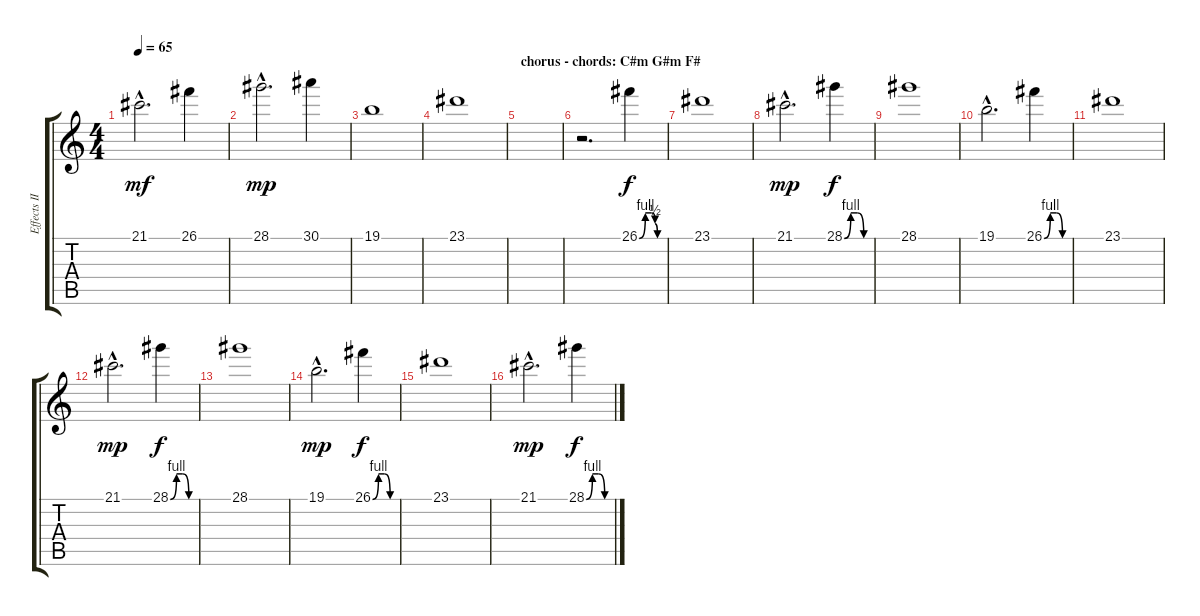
\track ("Effects II" "Effects II") {instrument whistle}
\staff {score tabs}
\tuning (E4 B3 G3 D3 A2 E2) {hide}
\ts (4 4)
\tempo 65
\clef g2
\ks c
21.1{hac}.2{d dy mf} 26.1.4 |
28.1{hac}.2{d dy mp} 30.1.4 |
19.1.1 |
23.1.1 |
\section ("" "chorus - chords: C#m G#m F#")
|
r.2{d} 26.1{be (custom 0 0 15 4 30 4 39 2 45 0 60 0)}.4{dy f volume 7} |
23.1.1 |
21.1{hac}.2{d dy mp} 28.1{be (custom 0 0 15 4 30 4 45 0 60 0)}.4{dy f} |
28.1.1 |
19.1{hac}.2{d} 26.1{be (custom 0 0 15 4 30 4 45 0 60 0)}.4 |
23.1.1 |
21.1{hac}.2{d dy mp} 28.1{be (custom 0 0 15 4 30 4 45 0 60 0)}.4{dy f} |
28.1.1 |
19.1{hac}.2{d dy mp} 26.1{be (custom 0 0 15 4 30 4 45 0 60 0)}.4{dy f} |
23.1.1 |
21.1{hac}.2{d dy mp} 28.1{be (custom 0 0 15 4 30 4 45 0 60 0)}.4{dy f}
